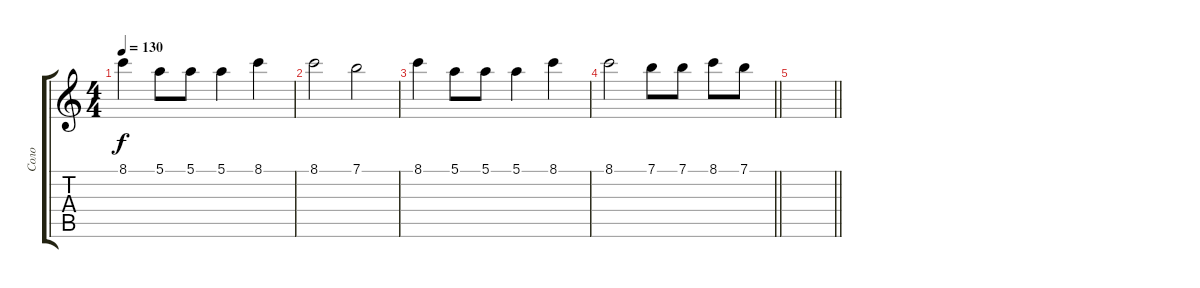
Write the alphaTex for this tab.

\track ("Соло" "Соло") {instrument distortionguitar}
\staff {score tabs}
\tuning (E4 B3 G3 D3 A2 E2) {hide}
\ts (4 4)
\tempo 130
\clef g2
\ks c
8.1.4{dy f} 5.1.8 5.1.8 5.1.4 8.1.4 |
8.1.2 7.1.2 |
8.1.4 5.1.8 5.1.8 5.1.4 8.1.4 |
\barLineRight lightlight
8.1.2 7.1.8 7.1.8 8.1.8 7.1.8 |
\barLineRight lightlight
